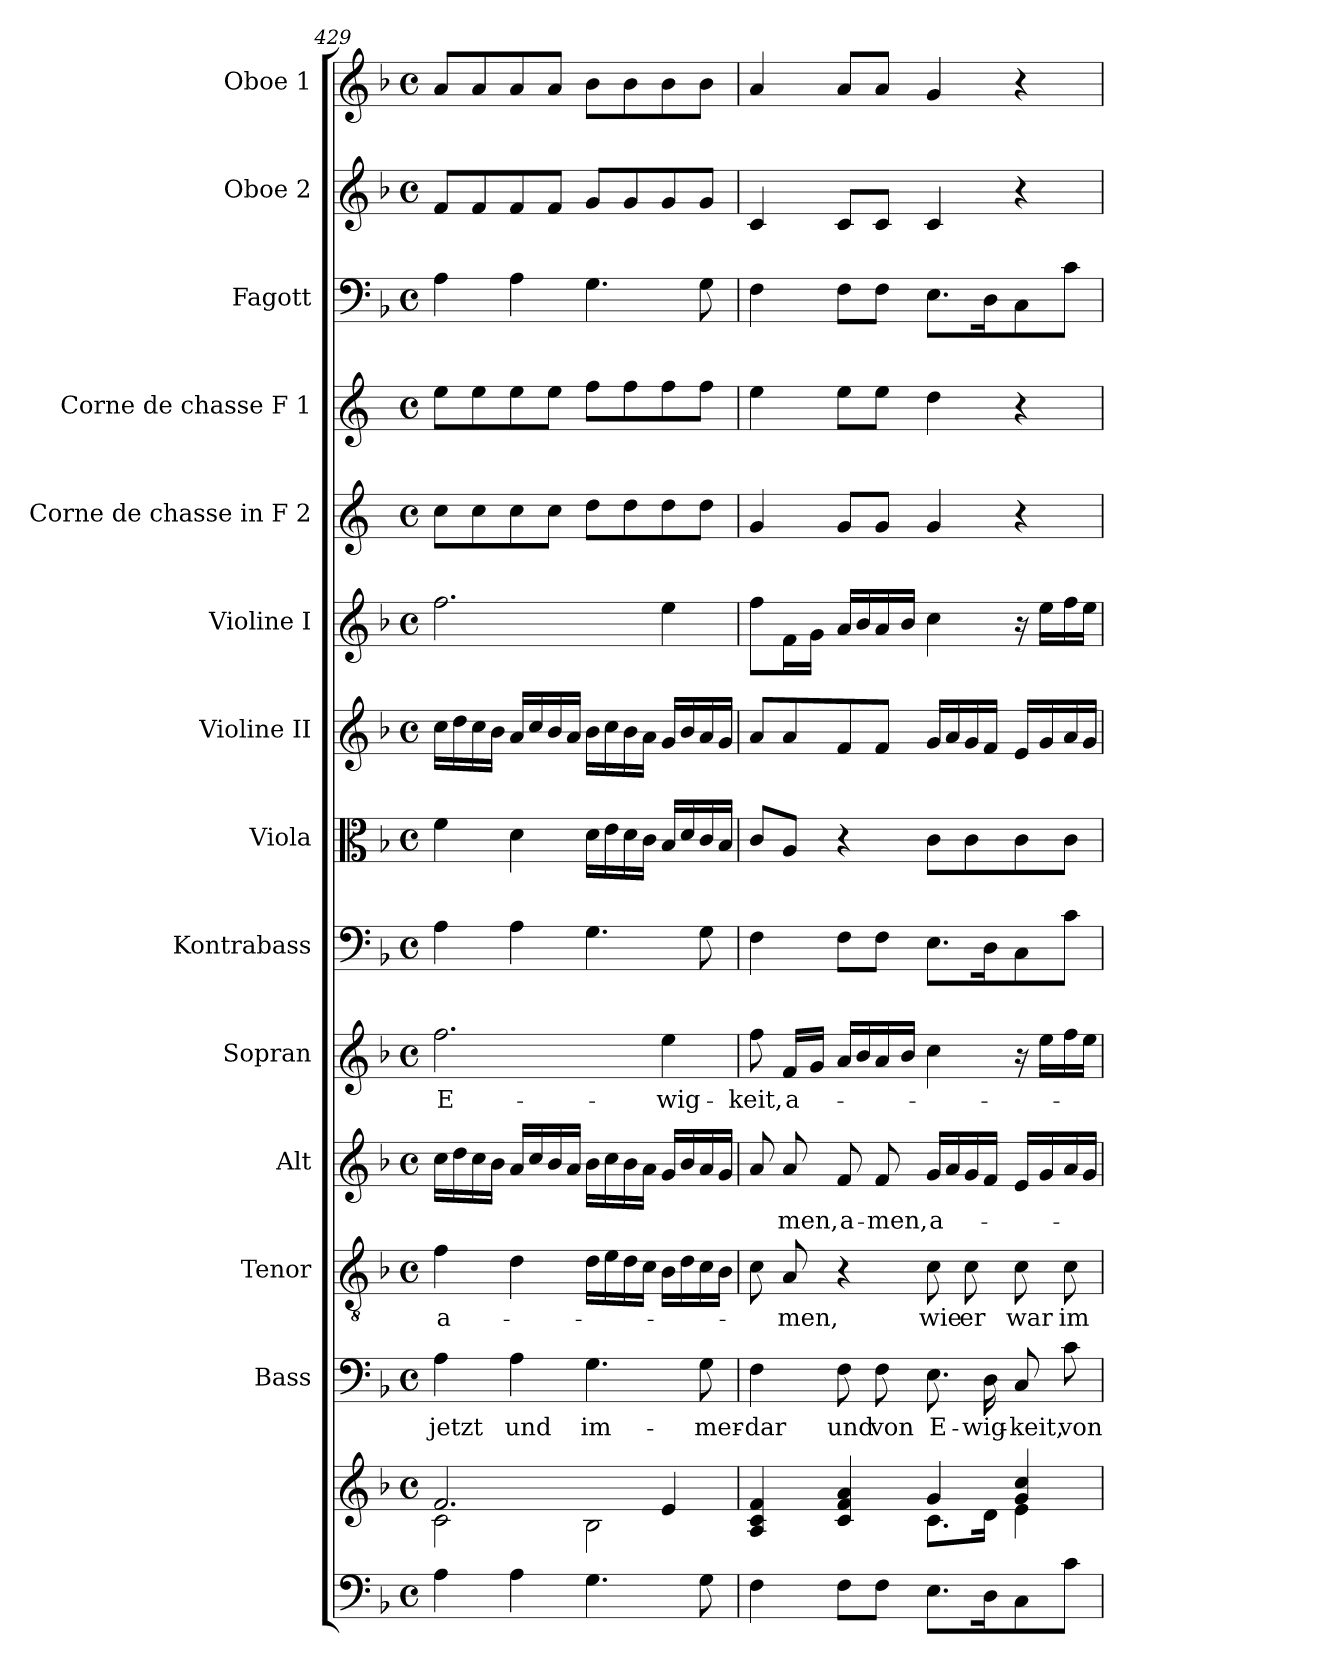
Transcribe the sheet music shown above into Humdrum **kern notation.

**kern	**kern	**kern	**text	**kern	**text	**kern	**text	**kern	**text	**kern	**kern	**kern	**kern	**kern	**kern	**kern	**kern	**kern
*part14	*part14	*part13	*part13	*part12	*part12	*part11	*part11	*part10	*part10	*part9	*part8	*part7	*part6	*part5	*part4	*part3	*part2	*part1
*staff15	*staff14	*staff13	*staff13	*staff12	*staff12	*staff11	*staff11	*staff10	*staff10	*staff9	*staff8	*staff7	*staff6	*staff5	*staff4	*staff3	*staff2	*staff1
*	*	*I"Bass	*	*I"Tenor	*	*I"Alt	*	*I"Sopran	*	*I"Kontrabass	*I"Viola	*I"Violine II	*I"Violine I	*I"Corne de chasse in F 2	*I"Corne de chasse F 1	*I"Fagott	*I"Oboe 2	*I"Oboe 1
*	*	*I'B.	*	*I'T.	*	*I'A.	*	*I'S.	*	*I'Kb.	*I'Vla.	*I'Vl. II	*I'Vl. I	*	*	*I'Fg.	*I'Ob. 2	*I'Ob. 1
*clefF4	*clefG2	*clefF4	*	*clefGv2	*	*clefG2	*	*clefG2	*	*clefF4	*clefC3	*clefG2	*clefG2	*clefG2	*clefG2	*clefF4	*clefG2	*clefG2
*	*	*	*	*	*	*	*	*	*	*ITrd7c12	*	*	*	*ITrd4c7	*ITrd4c7	*	*	*
*k[b-]	*k[b-]	*k[b-]	*	*k[b-]	*	*k[b-]	*	*k[b-]	*	*k[b-]	*k[b-]	*k[b-]	*k[b-]	*k[b-]	*k[b-]	*k[b-]	*k[b-]	*k[b-]
*F:	*F:	*F:	*	*F:	*	*F:	*	*F:	*	*F:	*F:	*F:	*F:	*F:	*F:	*F:	*F:	*F:
*M4/4	*M4/4	*M4/4	*	*M4/4	*	*M4/4	*	*M4/4	*	*M4/4	*M4/4	*M4/4	*M4/4	*M4/4	*M4/4	*M4/4	*M4/4	*M4/4
*met(c)	*met(c)	*met(c)	*	*met(c)	*	*met(c)	*	*met(c)	*	*met(c)	*met(c)	*met(c)	*met(c)	*met(c)	*met(c)	*met(c)	*met(c)	*met(c)
=429	=429	=429	=429	=429	=429	=429	=429	=429	=429	=429	=429	=429	=429	=429	=429	=429	=429	=429
*	*^	*	*	*	*	*	*	*	*	*	*	*	*	*	*	*	*	*
!	!	!	!	!LO:LY:b	!	!LO:LY:b	!	!	!	!LO:LY:b	!	!	!	!	!	!	!	!	!
4A\	2.f/	2c\	4A\	jetzt	4f\	a-	16cc\LL	.	2.ff\	E-	4AA\	4f\	16cc\LL	2.ff\	8f\L	8a\L	4A\	8f/L	8a/L
.	.	.	.	.	.	.	16dd\	.	.	.	.	.	16dd\	.	.	.	.	.	.
.	.	.	.	.	.	.	16cc\	.	.	.	.	.	16cc\	.	8f\	8a\	.	8f/	8a/
.	.	.	.	.	.	.	16b-\JJ	.	.	.	.	.	16b-\JJ	.	.	.	.	.	.
!	!	!	!	!LO:LY:b	!	!	!	!	!	!	!	!	!	!	!	!	!	!	!
4A\	.	.	4A\	und	4d\	.	16a/LL	.	.	.	4AA\	4d\	16a/LL	.	8f\	8a\	4A\	8f/	8a/
.	.	.	.	.	.	.	16cc/	.	.	.	.	.	16cc/	.	.	.	.	.	.
.	.	.	.	.	.	.	16b-/	.	.	.	.	.	16b-/	.	8f\J	8a\J	.	8f/J	8a/J
.	.	.	.	.	.	.	16a/JJ	.	.	.	.	.	16a/JJ	.	.	.	.	.	.
!	!	!	!	!LO:LY:b	!	!	!	!	!	!	!	!	!	!	!	!	!	!	!
4.G\	.	2B-\	4.G\	im-	16d\LL	.	16b-\LL	.	.	.	4.GG\	16d\LL	16b-\LL	.	8g\L	8b-\L	4.G\	8g/L	8b-\L
.	.	.	.	.	16e\	.	16cc\	.	.	.	.	16e\	16cc\	.	.	.	.	.	.
.	.	.	.	.	16d\	.	16b-\	.	.	.	.	16d\	16b-\	.	8g\	8b-\	.	8g/	8b-\
.	.	.	.	.	16c\JJ	.	16a\JJ	.	.	.	.	16c\JJ	16a\JJ	.	.	.	.	.	.
!	!	!	!	!	!	!	!	!	!	!LO:LY:b	!	!	!	!	!	!	!	!	!
.	4e/	.	.	.	16B-\LL	.	16g/LL	.	4ee\	-wig-	.	16B-/LL	16g/LL	4ee\	8g\	8b-\	.	8g/	8b-\
.	.	.	.	.	16d\	.	16b-/	.	.	.	.	16d/	16b-/	.	.	.	.	.	.
!	!	!	!	!LO:LY:b	!	!	!	!	!	!	!	!	!	!	!	!	!	!	!
8G\	.	.	8G\	-mer-	16c\	.	16a/	.	.	.	8GG\	16c/	16a/	.	8g\J	8b-\J	8G\	8g/J	8b-\J
.	.	.	.	.	16B-\JJ	.	16g/JJ	.	.	.	.	16B-/JJ	16g/JJ	.	.	.	.	.	.
=430	=430	=430	=430	=430	=430	=430	=430	=430	=430	=430	=430	=430	=430	=430	=430	=430	=430	=430	=430
!	!	!	!	!LO:LY:b	!	!	!	!	!	!LO:LY:b	!	!	!	!	!	!	!	!	!
4F\	4A/ 4c/ 4f/	2ryy	4F\	-dar	8c\	.	8a/	.	8ff\	-keit,	4FF\	8c/L	8a/L	8ff\L	4c/	4a\	4F\	4c/	4a/
!	!	!	!	!	!	!LO:LY:b	!	!LO:LY:b	!	!LO:LY:b	!	!	!	!	!	!	!	!	!
.	.	.	.	.	8A/	-men,	8a/	-men,	16f/LL	a-	.	8A/J	8a/	16f\L	.	.	.	.	.
.	.	.	.	.	.	.	.	.	16g/JJ	.	.	.	.	16g\JJ	.	.	.	.	.
!	!	!	!	!LO:LY:b	!	!	!	!LO:LY:b	!	!	!	!	!	!	!	!	!	!	!
8F\L	4c/ 4f/ 4a/	.	8F\	und	4r	.	8f/	a-	16a/LL	.	8FF\L	4r	8f/	16a/LL	8c/L	8a\L	8F\L	8c/L	8a/L
.	.	.	.	.	.	.	.	.	16b-/	.	.	.	.	16b-/	.	.	.	.	.
!	!	!	!	!LO:LY:b	!	!	!	!LO:LY:b	!	!	!	!	!	!	!	!	!	!	!
8F\J	.	.	8F\	von	.	.	8f/	-men,	16a/	.	8FF\J	.	8f/J	16a/	8c/J	8a\J	8F\J	8c/J	8a/J
.	.	.	.	.	.	.	.	.	16b-/JJ	.	.	.	.	16b-/JJ	.	.	.	.	.
!	!	!	!	!LO:LY:b	!	!LO:LY:b	!	!LO:LY:b	!	!	!	!	!	!	!	!	!	!	!
8.E\L	4g/	8.c\L	8.E\	E-	8c\	wie	16g/LL	a-	4cc\	.	8.EE\L	8c\L	16g/LL	4cc\	4c/	4g\	8.E\L	4c/	4g/
.	.	.	.	.	.	.	16a/	.	.	.	.	.	16a/	.	.	.	.	.	.
!	!	!	!	!	!	!LO:LY:b	!	!	!	!	!	!	!	!	!	!	!	!	!
.	.	.	.	.	8c\	er	16g/	.	.	.	.	8c\	16g/	.	.	.	.	.	.
!	!	!	!	!LO:LY:b	!	!	!	!	!	!	!	!	!	!	!	!	!	!	!
16D\k	.	16d\Jk	16D\	-wig-	.	.	16f/JJ	.	.	.	16DD\k	.	16f/JJ	.	.	.	16D\k	.	.
!	!	!	!	!LO:LY:b	!	!LO:LY:b	!	!	!	!	!	!	!	!	!	!	!	!	!
8C\	4g/ 4cc/	4e\	8C/	-keit,	8c\	war	16e/LL	.	16r	.	8CC\	8c\	16e/LL	16r	4r	4r	8C\	4r	4r
.	.	.	.	.	.	.	16g/	.	16ee\LL	.	.	.	16g/	16ee\LL	.	.	.	.	.
!	!	!	!	!LO:LY:b	!	!LO:LY:b	!	!	!	!	!	!	!	!	!	!	!	!	!
8c\J	.	.	8c\	von	8c\	im	16a/	.	16ff\	.	8C\J	8c\J	16a/	16ff\	.	.	8c\J	.	.
.	.	.	.	.	.	.	16g/JJ	.	16ee\JJ	.	.	.	16g/JJ	16ee\JJ	.	.	.	.	.
*	*v	*v	*	*	*	*	*	*	*	*	*	*	*	*	*	*	*	*	*
=	=	=	=	=	=	=	=	=	=	=	=	=	=	=	=	=	=	=
*-	*-	*-	*-	*-	*-	*-	*-	*-	*-	*-	*-	*-	*-	*-	*-	*-	*-	*-
